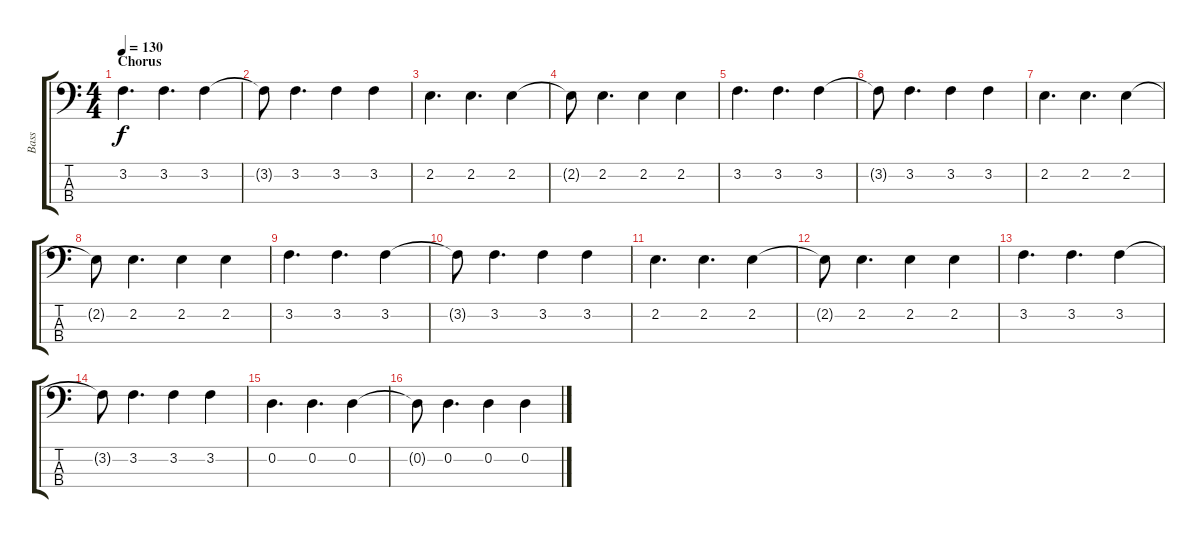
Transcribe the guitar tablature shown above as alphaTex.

\track ("Bass" "Bass") {instrument electricbassfinger}
\staff {score tabs}
\tuning (G2 D2 A1 D1) {hide}
\ts (4 4)
\section ("" "Chorus")
\tempo 130
\clef f4
\ks c
3.2.4{d dy f} 3.2.4{d} 3.2.4 |
3.2{t}.8 3.2.4{d} 3.2.4 3.2.4 |
2.2.4{d} 2.2.4{d} 2.2.4 |
2.2{t}.8 2.2.4{d} 2.2.4 2.2.4 |
3.2.4{d} 3.2.4{d} 3.2.4 |
3.2{t}.8 3.2.4{d} 3.2.4 3.2.4 |
2.2.4{d} 2.2.4{d} 2.2.4 |
2.2{t}.8 2.2.4{d} 2.2.4 2.2.4 |
3.2.4{d} 3.2.4{d} 3.2.4 |
3.2{t}.8 3.2.4{d} 3.2.4 3.2.4 |
2.2.4{d} 2.2.4{d} 2.2.4 |
2.2{t}.8 2.2.4{d} 2.2.4 2.2.4 |
3.2.4{d} 3.2.4{d} 3.2.4 |
3.2{t}.8 3.2.4{d} 3.2.4 3.2.4 |
0.2.4{d} 0.2.4{d} 0.2.4 |
0.2{t}.8 0.2.4{d} 0.2.4 0.2.4
